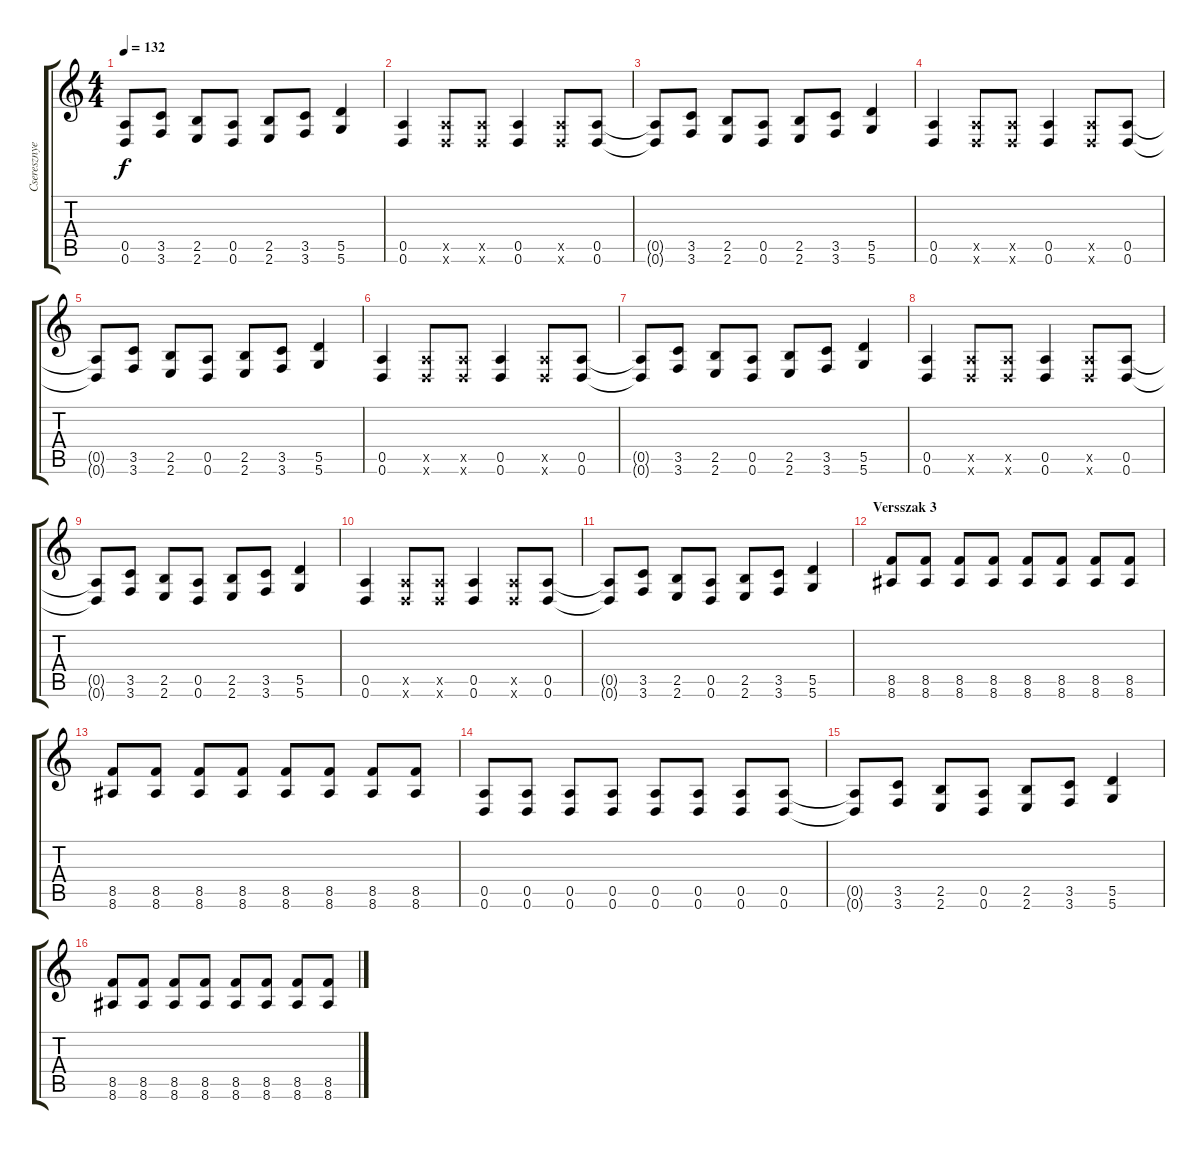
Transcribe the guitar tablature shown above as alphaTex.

\track ("Cseresznye" "Cseresznye") {instrument distortionguitar}
\staff {score tabs}
\tuning (E4 B3 G3 D3 A2 D2) {hide}
\ts (4 4)
\tempo 132
\clef g2
\ks c
(0.5{t} 0.6{t}).8{dy f} (3.5 3.6).8 (2.5 2.6).8 (0.5 0.6).8 (2.5 2.6).8 (3.5 3.6).8 (5.5 5.6).4 |
(0.5 0.6).4 (0.5{x} 0.6{x}).8 (0.5{x} 0.6{x}).8 (0.5 0.6).4 (0.5{x} 0.6{x}).8 (0.5 0.6).8 |
(0.5{t} 0.6{t}).8 (3.5 3.6).8 (2.5 2.6).8 (0.5 0.6).8 (2.5 2.6).8 (3.5 3.6).8 (5.5 5.6).4 |
(0.5 0.6).4 (0.5{x} 0.6{x}).8 (0.5{x} 0.6{x}).8 (0.5 0.6).4 (0.5{x} 0.6{x}).8 (0.5 0.6).8 |
(0.5{t} 0.6{t}).8 (3.5 3.6).8 (2.5 2.6).8 (0.5 0.6).8 (2.5 2.6).8 (3.5 3.6).8 (5.5 5.6).4 |
(0.5 0.6).4 (0.5{x} 0.6{x}).8 (0.5{x} 0.6{x}).8 (0.5 0.6).4 (0.5{x} 0.6{x}).8 (0.5 0.6).8 |
(0.5{t} 0.6{t}).8 (3.5 3.6).8 (2.5 2.6).8 (0.5 0.6).8 (2.5 2.6).8 (3.5 3.6).8 (5.5 5.6).4 |
(0.5 0.6).4 (0.5{x} 0.6{x}).8 (0.5{x} 0.6{x}).8 (0.5 0.6).4 (0.5{x} 0.6{x}).8 (0.5 0.6).8 |
(0.5{t} 0.6{t}).8 (3.5 3.6).8 (2.5 2.6).8 (0.5 0.6).8 (2.5 2.6).8 (3.5 3.6).8 (5.5 5.6).4 |
(0.5 0.6).4 (0.5{x} 0.6{x}).8 (0.5{x} 0.6{x}).8 (0.5 0.6).4 (0.5{x} 0.6{x}).8 (0.5 0.6).8 |
(0.5{t} 0.6{t}).8 (3.5 3.6).8 (2.5 2.6).8 (0.5 0.6).8 (2.5 2.6).8 (3.5 3.6).8 (5.5 5.6).4 |
\section ("" "Versszak 3")
(8.5 8.6).8 (8.5 8.6).8 (8.5 8.6).8 (8.5 8.6).8 (8.5 8.6).8 (8.5 8.6).8 (8.5 8.6).8 (8.5 8.6).8 |
(8.5 8.6).8 (8.5 8.6).8 (8.5 8.6).8 (8.5 8.6).8 (8.5 8.6).8 (8.5 8.6).8 (8.5 8.6).8 (8.5 8.6).8 |
(0.5 0.6).8 (0.5 0.6).8 (0.5 0.6).8 (0.5 0.6).8 (0.5 0.6).8 (0.5 0.6).8 (0.5 0.6).8 (0.5 0.6).8 |
(0.5{t} 0.6{t}).8 (3.5 3.6).8 (2.5 2.6).8 (0.5 0.6).8 (2.5 2.6).8 (3.5 3.6).8 (5.5 5.6).4 |
(8.5 8.6).8 (8.5 8.6).8 (8.5 8.6).8 (8.5 8.6).8 (8.5 8.6).8 (8.5 8.6).8 (8.5 8.6).8 (8.5 8.6).8
